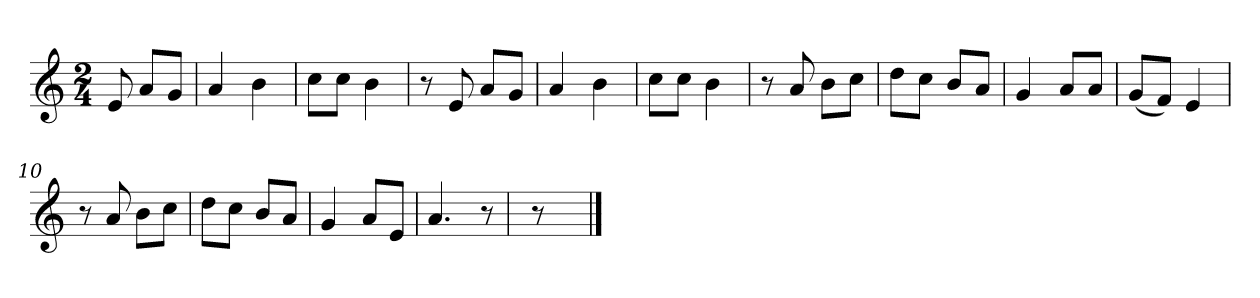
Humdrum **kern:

**kern
*part1
*staff1
*k[]
*M2/4
*MM120
=
8e
8aL
8gJ
=1
4a
4b
=2
8ccL
8ccJ
4b
=3
8r
8e
8aL
8gJ
=4
4a
4b
=5
8ccL
8ccJ
4b
=6
8r
8a
8bL
8ccJ
=7
8ddL
8ccJ
8bL
8aJ
=8
4g
8aL
8aJ
=9
(8gL
8fJ)
4e
=10
8r
8a
8bL
8ccJ
=11
8ddL
8ccJ
8bL
8aJ
=12
4g
8aL
8eJ
=13
4.a
8r
=14
8r
==
*-
